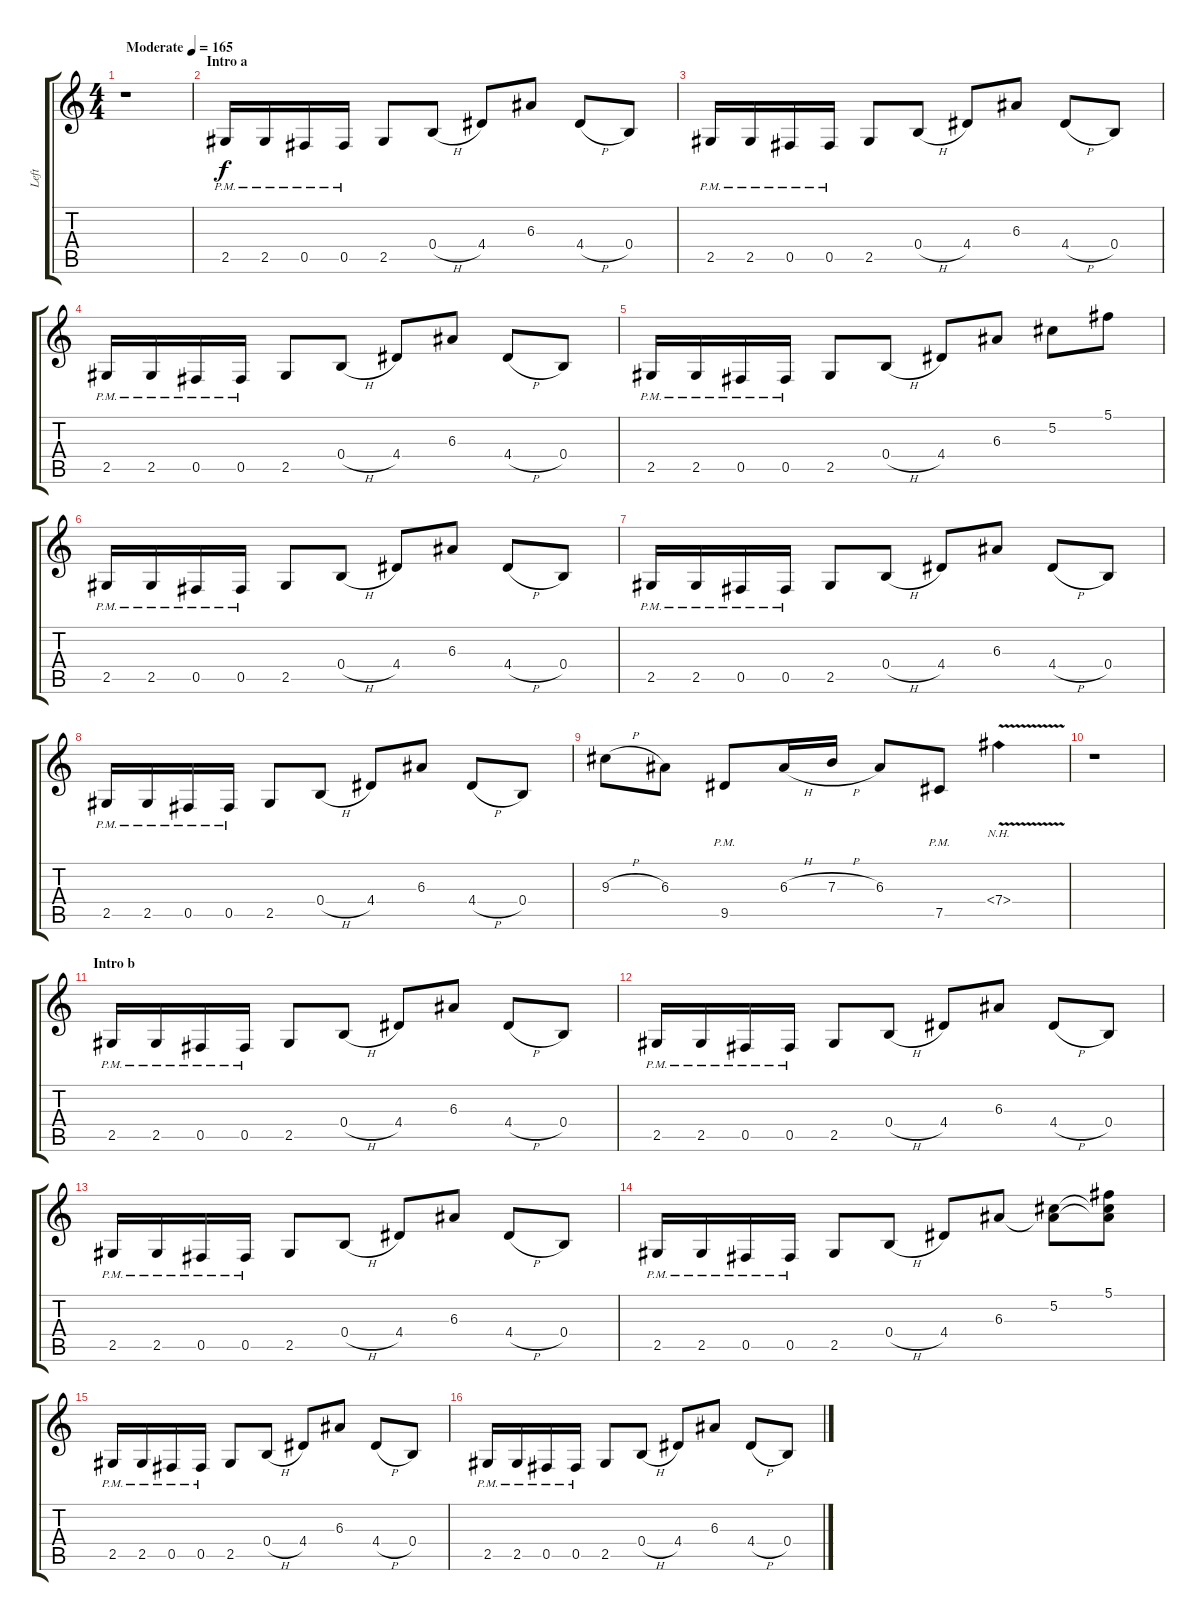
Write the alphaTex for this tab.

\track ("Left" "Left") {instrument overdrivenguitar}
\staff {score tabs}
\tuning (Db4 Ab3 E3 B2 Gb2 Db2) {hide}
\ts (4 4)
\tempo (165 "Moderate")
\clef g2
\ks c
r.1{dy f instrument overdrivenguitar} |
\section ("" "Intro a")
2.5{pm}.16 2.5{pm}.16 0.5{pm}.16 0.5{pm}.16 2.5.8 0.4{h}.8 4.4.8 6.3.8 4.4{h}.8 0.4.8 |
2.5{pm}.16 2.5{pm}.16 0.5{pm}.16 0.5{pm}.16 2.5.8 0.4{h}.8 4.4.8 6.3.8 4.4{h}.8 0.4.8 |
2.5{pm}.16 2.5{pm}.16 0.5{pm}.16 0.5{pm}.16 2.5.8 0.4{h}.8 4.4.8 6.3.8 4.4{h}.8 0.4.8 |
2.5{pm}.16 2.5{pm}.16 0.5{pm}.16 0.5{pm}.16 2.5.8 0.4{h}.8 4.4.8 6.3.8 5.2.8 5.1.8 |
2.5{pm}.16 2.5{pm}.16 0.5{pm}.16 0.5{pm}.16 2.5.8 0.4{h}.8 4.4.8 6.3.8 4.4{h}.8 0.4.8 |
2.5{pm}.16 2.5{pm}.16 0.5{pm}.16 0.5{pm}.16 2.5.8 0.4{h}.8 4.4.8 6.3.8 4.4{h}.8 0.4.8 |
2.5{pm}.16 2.5{pm}.16 0.5{pm}.16 0.5{pm}.16 2.5.8 0.4{h}.8 4.4.8 6.3.8 4.4{h}.8 0.4.8 |
9.3{h}.8 6.3.8 9.5{pm}.8 6.3{h}.16 7.3{h}.16 6.3.8 7.5{pm}.8 7.4{nh v}.4 |
r.1 |
\section ("" "Intro b")
2.5{pm}.16 2.5{pm}.16 0.5{pm}.16 0.5{pm}.16 2.5.8 0.4{h}.8 4.4.8 6.3.8 4.4{h}.8 0.4.8 |
2.5{pm}.16 2.5{pm}.16 0.5{pm}.16 0.5{pm}.16 2.5.8 0.4{h}.8 4.4.8 6.3.8 4.4{h}.8 0.4.8 |
2.5{pm}.16 2.5{pm}.16 0.5{pm}.16 0.5{pm}.16 2.5.8 0.4{h}.8 4.4.8 6.3.8 4.4{h}.8 0.4.8 |
2.5{pm}.16 2.5{pm}.16 0.5{pm}.16 0.5{pm}.16 2.5.8 0.4{h}.8 4.4.8 6.3.8 (5.2 6.3{t}).8 (5.1 5.2{t} 6.3{t}).8 |
2.5{pm}.16 2.5{pm}.16 0.5{pm}.16 0.5{pm}.16 2.5.8 0.4{h}.8 4.4.8 6.3.8 4.4{h}.8 0.4.8 |
2.5{pm}.16 2.5{pm}.16 0.5{pm}.16 0.5{pm}.16 2.5.8 0.4{h}.8 4.4.8 6.3.8 4.4{h}.8 0.4.8
